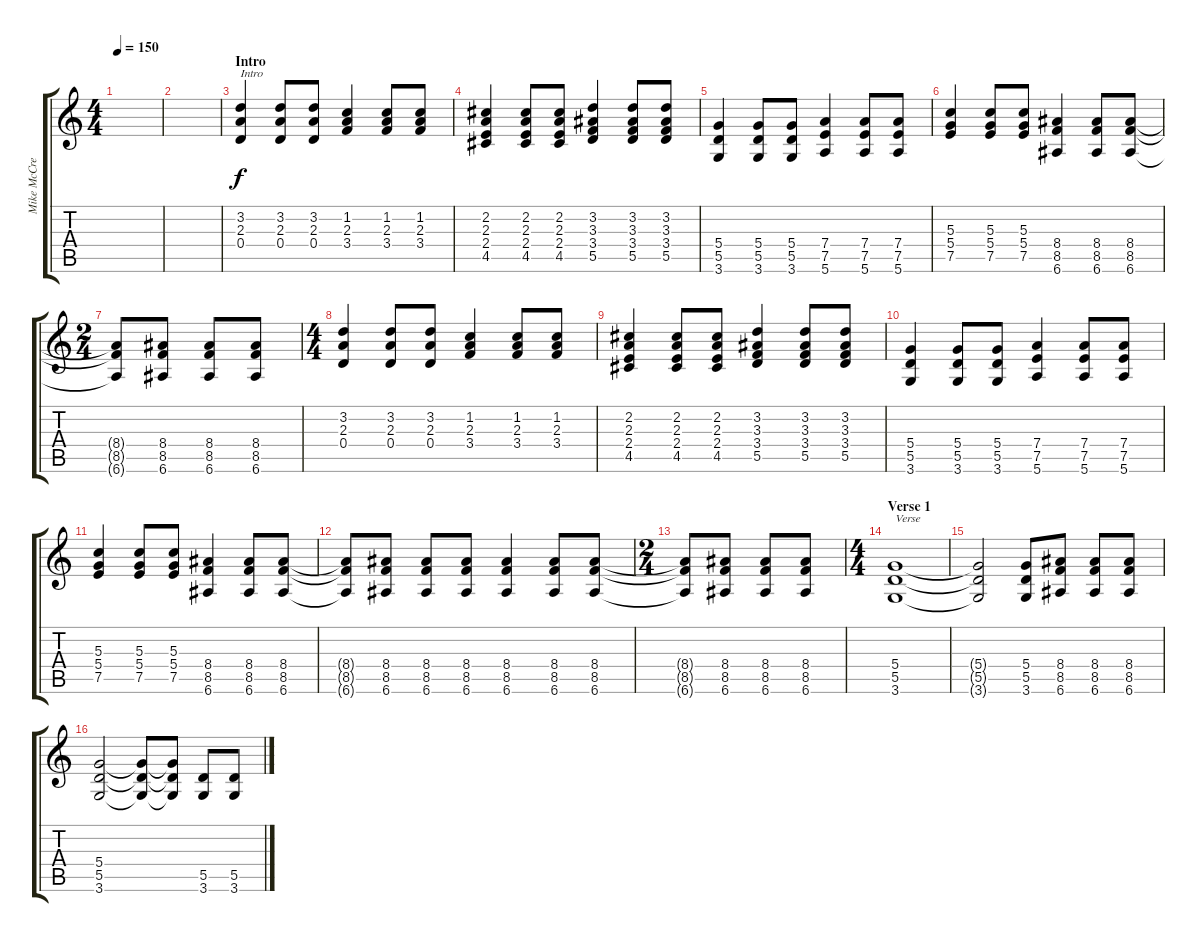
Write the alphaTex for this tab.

\track ("Mike McCready" "Mike McCre") {instrument distortionguitar}
\staff {score tabs}
\tuning (E4 B3 G3 D3 A2 E2) {hide}
\ts (4 4)
\tempo 150
\clef g2
\ks c
|
|
\section ("" "Intro")
(3.2 2.3 0.4).4{txt "Intro"} (3.2 2.3 0.4).8 (3.2 2.3 0.4).8 (1.2 2.3 3.4).4 (1.2 2.3 3.4).8 (1.2 2.3 3.4).8 |
(2.2 2.3 2.4 4.5).4 (2.2 2.3 2.4 4.5).8 (2.2 2.3 2.4 4.5).8 (3.2 3.3 3.4 5.5).4 (3.2 3.3 3.4 5.5).8 (3.2 3.3 3.4 5.5).8 |
(5.4 5.5 3.6).4 (5.4 5.5 3.6).8 (5.4 5.5 3.6).8 (7.4 7.5 5.6).4 (7.4 7.5 5.6).8 (7.4 7.5 5.6).8 |
(5.3 5.4 7.5).4 (5.3 5.4 7.5).8 (5.3 5.4 7.5).8 (8.4 8.5 6.6).4 (8.4 8.5 6.6).8 (8.4 8.5 6.6).8 |
\ts (2 4)
(8.4{t} 8.5{t} 6.6{t}).8 (8.4 8.5 6.6).8 (8.4 8.5 6.6).8 (8.4 8.5 6.6).8 |
\ts (4 4)
(3.2 2.3 0.4).4 (3.2 2.3 0.4).8 (3.2 2.3 0.4).8 (1.2 2.3 3.4).4 (1.2 2.3 3.4).8 (1.2 2.3 3.4).8 |
(2.2 2.3 2.4 4.5).4 (2.2 2.3 2.4 4.5).8 (2.2 2.3 2.4 4.5).8 (3.2 3.3 3.4 5.5).4 (3.2 3.3 3.4 5.5).8 (3.2 3.3 3.4 5.5).8 |
(5.4 5.5 3.6).4 (5.4 5.5 3.6).8 (5.4 5.5 3.6).8 (7.4 7.5 5.6).4 (7.4 7.5 5.6).8 (7.4 7.5 5.6).8 |
(5.3 5.4 7.5).4 (5.3 5.4 7.5).8 (5.3 5.4 7.5).8 (8.4 8.5 6.6).4 (8.4 8.5 6.6).8 (8.4 8.5 6.6).8 |
(8.4{t} 8.5{t} 6.6{t}).8 (8.4 8.5 6.6).8 (8.4 8.5 6.6).8 (8.4 8.5 6.6).8 (8.4 8.5 6.6).4 (8.4 8.5 6.6).8 (8.4 8.5 6.6).8 |
\ts (2 4)
(8.4{t} 8.5{t} 6.6{t}).8 (8.4 8.5 6.6).8 (8.4 8.5 6.6).8 (8.4 8.5 6.6).8 |
\ts (4 4)
\section ("" "Verse 1")
(5.4 5.5 3.6).1{txt "Verse"} |
(5.4{t} 5.5{t} 3.6{t}).2 (5.4 5.5 3.6).8 (8.4 8.5 6.6).8 (8.4 8.5 6.6).8 (8.4 8.5 6.6).8 |
(5.4 5.5 3.6).2 (5.4{t} 5.5{t} 3.6{t}).8 (5.4{t} 5.5{t} 3.6{t}).8 (5.5 3.6).8 (5.5 3.6).8
